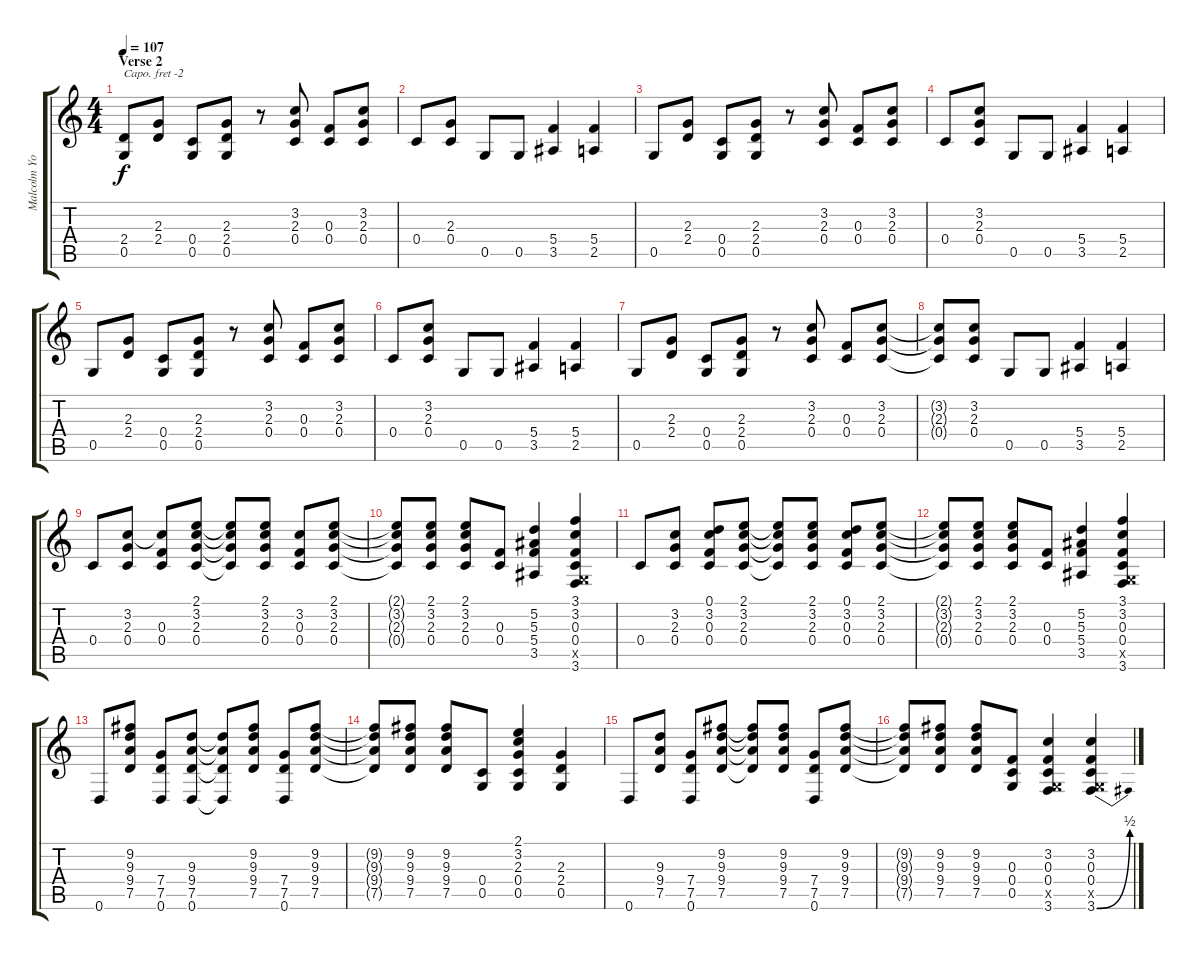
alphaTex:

\track ("Malcolm Young" "Malcolm Yo") {instrument overdrivenguitar}
\staff {score tabs}
\capo -2
\tuning (E4 B3 G3 D3 A2 E2) {hide}
\ts (4 4)
\section ("" "Verse 2")
\tempo 107
\clef g2
\ks c
(2.4 0.5).8{dy f} (2.3 2.4).8 (0.4 0.5).8 (2.3 2.4 0.5).8 r.8 (3.2 2.3 0.4).8 (0.3 0.4).8 (3.2 2.3 0.4).8 |
0.4.8 (2.3 0.4).8 0.5.8 0.5.8 (5.4 3.5).4 (5.4 2.5).4 |
0.5.8 (2.3 2.4).8 (0.4 0.5).8 (2.3 2.4 0.5).8 r.8 (3.2 2.3 0.4).8 (0.3 0.4).8 (3.2 2.3 0.4).8 |
0.4.8 (3.2 2.3 0.4).8 0.5.8 0.5.8 (5.4 3.5).4 (5.4 2.5).4 |
0.5.8 (2.3 2.4).8 (0.4 0.5).8 (2.3 2.4 0.5).8 r.8 (3.2 2.3 0.4).8 (0.3 0.4).8 (3.2 2.3 0.4).8 |
0.4.8 (3.2 2.3 0.4).8 0.5.8 0.5.8 (5.4 3.5).4 (5.4 2.5).4 |
0.5.8 (2.3 2.4).8 (0.4 0.5).8 (2.3 2.4 0.5).8 r.8 (3.2 2.3 0.4).8 (0.3 0.4).8 (3.2 2.3 0.4).8 |
(3.2{t} 2.3{t} 0.4{t}).8 (3.2 2.3 0.4).8 0.5.8 0.5.8 (5.4 3.5).4 (5.4 2.5).4 |
0.4.8 (3.2 2.3 0.4).8 (3.2{t} 0.3 0.4).8 (2.1 3.2 2.3 0.4).8 (2.1{t} 3.2{t} 2.3{t} 0.4{t}).8 (2.1 3.2 2.3 0.4).8 (3.2 0.3 0.4).8 (2.1 3.2 2.3 0.4).8 |
(2.1{t} 3.2{t} 2.3{t} 0.4{t}).8 (2.1 3.2 2.3 0.4).8 (2.1 3.2 2.3 0.4).8 (0.3 0.4).8 (5.2 5.3 5.4 3.5).4 (3.1 3.2 0.3 0.4 0.5{x} 3.6).4 |
0.4.8 (3.2 2.3 0.4).8 (0.1 3.2 0.3 0.4).8 (2.1 3.2 2.3 0.4).8 (2.1{t} 3.2{t} 2.3{t} 0.4{t}).8 (2.1 3.2 2.3 0.4).8 (0.1 3.2 0.3 0.4).8 (2.1 3.2 2.3 0.4).8 |
(2.1{t} 3.2{t} 2.3{t} 0.4{t}).8 (2.1 3.2 2.3 0.4).8 (2.1 3.2 2.3 0.4).8 (0.3 0.4).8 (5.2 5.3 5.4 3.5).4 (3.1 3.2 0.3 0.4 0.5{x} 3.6).4 |
0.6.8 (9.2 9.3 9.4 7.5).8 (7.4 7.5 0.6).8 (9.3 9.4 7.5 0.6).8 (9.3{t} 9.4{t} 7.5{t} 0.6{t}).8 (9.2 9.3 9.4 7.5).8 (7.4 7.5 0.6).8 (9.2 9.3 9.4 7.5).8 |
(9.2{t} 9.3{t} 9.4{t} 7.5{t}).8 (9.2 9.3 9.4 7.5).8 (9.2 9.3 9.4 7.5).8 (0.4 0.5).8 (2.1 3.2 2.3 0.4 0.5).4 (2.3 2.4 0.5).4 |
0.6.8 (9.3 9.4 7.5).8 (7.4 7.5 0.6).8 (9.2 9.3 9.4 7.5).8 (9.2{t} 9.3{t} 9.4{t} 7.5{t}).8 (9.2 9.3 9.4 7.5).8 (7.4 7.5 0.6).8 (9.2 9.3 9.4 7.5).8 |
(9.2{t} 9.3{t} 9.4{t} 7.5{t}).8 (9.2 9.3 9.4 7.5).8 (9.2 9.3 9.4 7.5).8 (0.3 0.4 0.5).8 (3.2 0.3 0.4 0.5{x} 3.6).4 (3.2 0.3 0.4 0.5{x} 3.6{be (bend 0 0 60 2)}).4
